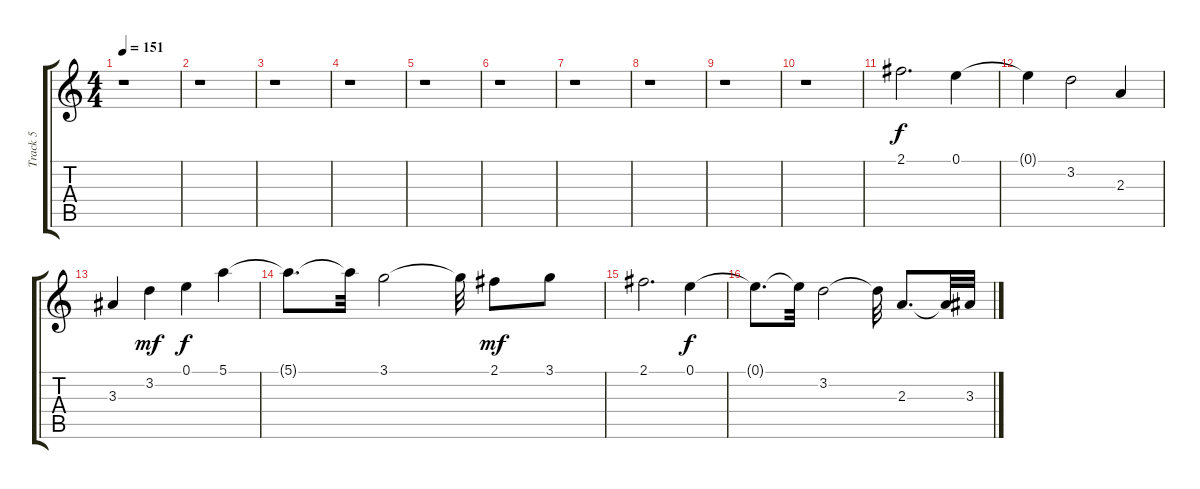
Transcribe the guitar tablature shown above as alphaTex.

\track ("Track 5" "Track 5") {instrument distortionguitar}
\staff {score tabs}
\tuning (E4 B3 G3 D3 A2 E2) {hide}
\ts (4 4)
\tempo 151
\clef g2
\ks c
r.1{dy f} |
r.1 |
r.1 |
r.1 |
r.1 |
r.1 |
r.1 |
r.1 |
r.1 |
r.1 |
2.1.2{d} 0.1.4 |
0.1{t}.4 3.2.2 2.3.4 |
3.3.4 3.2.4{dy mf} 0.1.4{dy f} 5.1.4 |
5.1{t}.8{d} 5.1{t}.32 3.1.2 3.1{t}.32 2.1.8{dy mf} 3.1.8 |
2.1.2{d} 0.1.4{dy f} |
0.1{t}.8{d} 0.1{t}.32 3.2.2 3.2{t}.32 2.3.8{d} 2.3{t}.32 3.3.32
